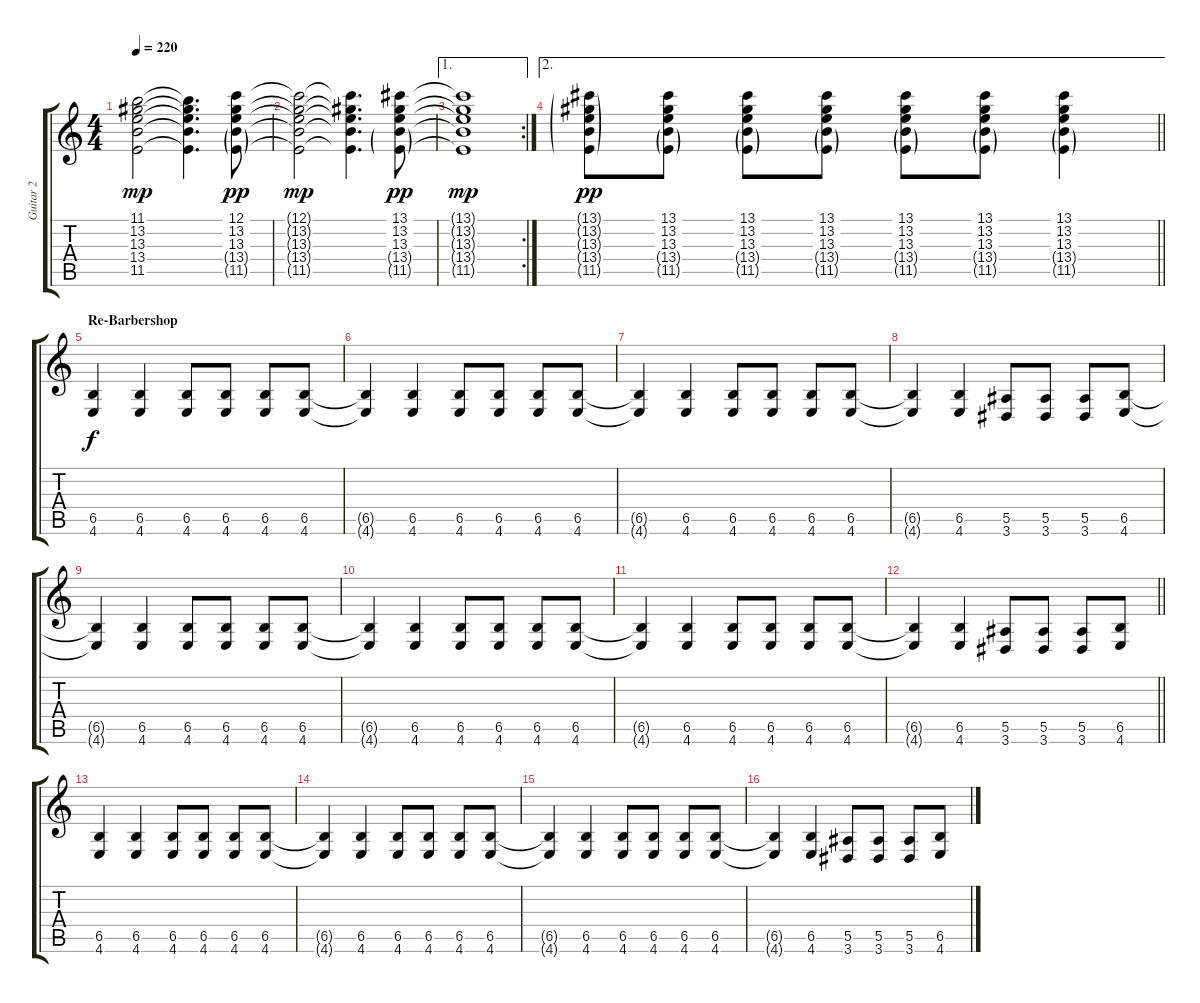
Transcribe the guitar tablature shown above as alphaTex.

\track ("Guitar 2" "Guitar 2") {instrument overdrivenguitar}
\staff {score tabs}
\tuning (C4 G3 Eb3 Bb2 F2 C2) {hide}
\ts (4 4)
\tempo 220
\clef g2
\ks c
(11.1{t} 13.2{t} 13.3{t} 13.4{t} 11.5{t}).2{dy mp} (11.1{t} 13.2{t} 13.3{t} 13.4{t} 11.5{t}).4{d} (12.1 13.2 13.3 13.4{g} 11.5{g}).8{dy pp} |
(12.1{t} 13.2{t} 13.3{t} 13.4{t} 11.5{t}).2{dy mp} (12.1{t} 13.2{t} 13.3{t} 13.4{t} 11.5{t}).4{d} (13.1 13.2 13.3 13.4{g} 11.5{g}).8{dy pp} |
\ae 1
\rc 2
(13.1{t} 13.2{t} 13.3{t} 13.4{t} 11.5{t}).1{dy mp} |
\ae 2
\barLineRight lightlight
(13.1{g} 13.2{g} 13.3{g} 13.4{g} 11.5{g}).8{dy pp} (13.1 13.2 13.3 13.4{g} 11.5{g}).8 (13.1 13.2 13.3 13.4{g} 11.5{g}).8 (13.1 13.2 13.3 13.4{g} 11.5{g}).8 (13.1 13.2 13.3 13.4{g} 11.5{g}).8 (13.1 13.2 13.3 13.4{g} 11.5{g}).8 (13.1 13.2 13.3 13.4{g} 11.5{g}).4 |
\section ("" "Re-Barbershop")
(6.5 4.6).4{dy f volume 10} (6.5 4.6).4 (6.5 4.6).8 (6.5 4.6).8 (6.5 4.6).8 (6.5 4.6).8 |
(6.5{t} 4.6{t}).4 (6.5 4.6).4 (6.5 4.6).8 (6.5 4.6).8 (6.5 4.6).8 (6.5 4.6).8 |
(6.5{t} 4.6{t}).4 (6.5 4.6).4 (6.5 4.6).8 (6.5 4.6).8 (6.5 4.6).8 (6.5 4.6).8 |
(6.5{t} 4.6{t}).4 (6.5 4.6).4 (5.5 3.6).8 (5.5 3.6).8 (5.5 3.6).8 (6.5 4.6).8 |
(6.5{t} 4.6{t}).4 (6.5 4.6).4 (6.5 4.6).8 (6.5 4.6).8 (6.5 4.6).8 (6.5 4.6).8 |
(6.5{t} 4.6{t}).4 (6.5 4.6).4 (6.5 4.6).8 (6.5 4.6).8 (6.5 4.6).8 (6.5 4.6).8 |
(6.5{t} 4.6{t}).4 (6.5 4.6).4 (6.5 4.6).8 (6.5 4.6).8 (6.5 4.6).8 (6.5 4.6).8 |
\barLineRight lightlight
(6.5{t} 4.6{t}).4 (6.5 4.6).4 (5.5 3.6).8 (5.5 3.6).8 (5.5 3.6).8 (6.5 4.6).8 |
(6.5 4.6).4 (6.5 4.6).4 (6.5 4.6).8 (6.5 4.6).8 (6.5 4.6).8 (6.5 4.6).8 |
(6.5{t} 4.6{t}).4 (6.5 4.6).4 (6.5 4.6).8 (6.5 4.6).8 (6.5 4.6).8 (6.5 4.6).8 |
(6.5{t} 4.6{t}).4 (6.5 4.6).4 (6.5 4.6).8 (6.5 4.6).8 (6.5 4.6).8 (6.5 4.6).8 |
(6.5{t} 4.6{t}).4 (6.5 4.6).4 (5.5 3.6).8 (5.5 3.6).8 (5.5 3.6).8 (6.5 4.6).8
